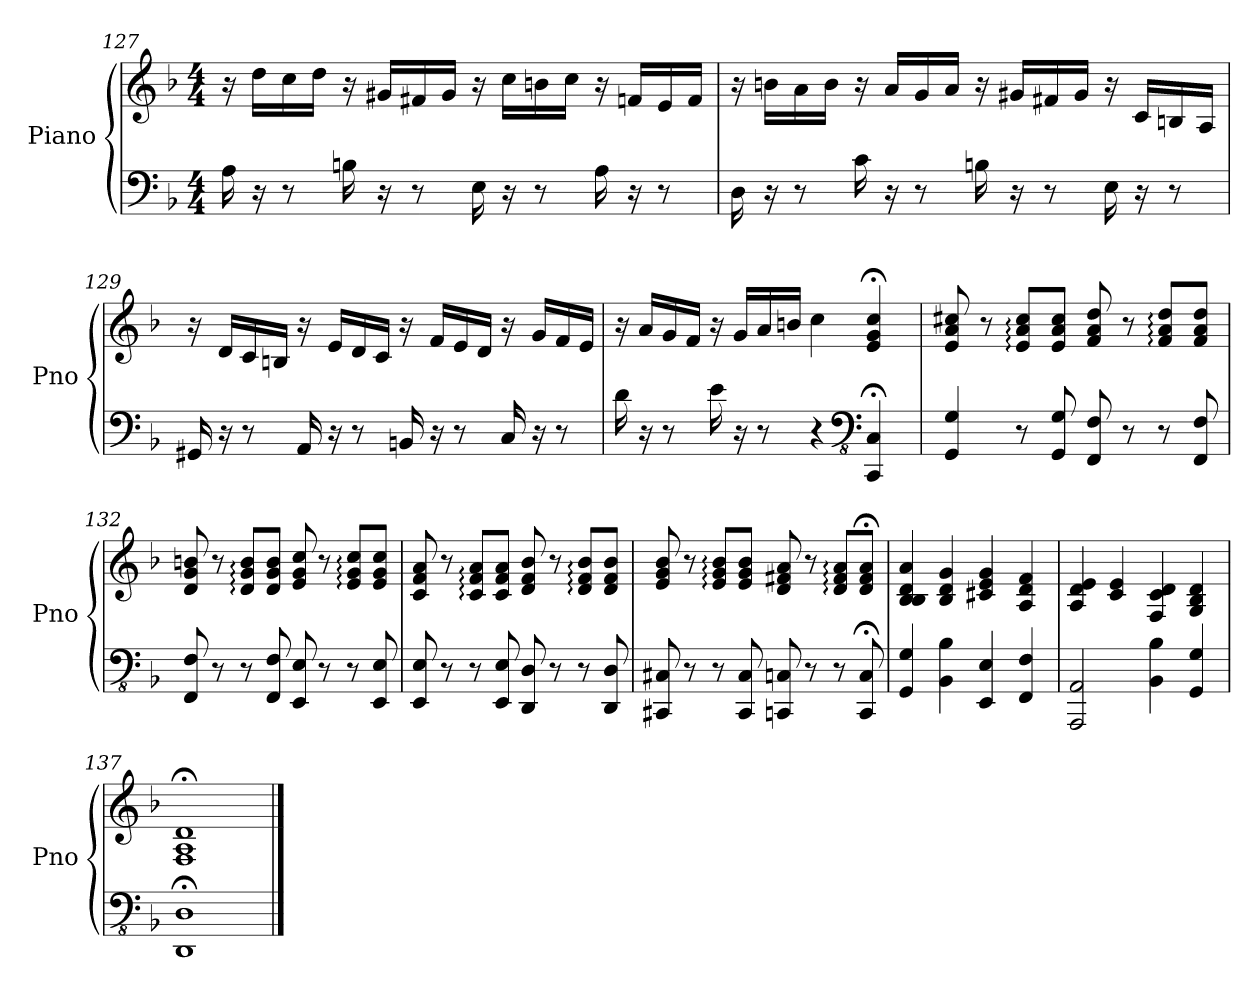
**kern	**kern
*part1	*part1
*staff2	*staff1
*I"Piano	*
*I'Pno	*
*clefF4	*clefG2
*k[b-]	*k[b-]
*F:	*F:
*M4/4	*M4/4
=127	=127
16A\	16r
16r	16dd\LL
8r	16cc\
.	16dd\JJ
16Bn\	16r
16r	16g#X/LL
8r	16f#X/
.	16g#/JJ
16E\	16r
16r	16cc\LL
8r	16bn\
.	16cc\JJ
16A\	16r
16r	16fn/LL
8r	16e/
.	16f/JJ
=128	=128
16D\	16r
16r	16bn\LL
8r	16a\
.	16b\JJ
16c\	16r
16r	16a/LL
8r	16g/
.	16a/JJ
16Bn\	16r
16r	16g#X/LL
8r	16f#X/
.	16g#/JJ
16E\	16r
16r	16c/LL
8r	16Bn/
.	16A/JJ
!!LO:LB:g=z
=129	=129
16GG#X/	16r
16r	16d/LL
8r	16c/
.	16Bn/JJ
16AA/	16r
16r	16e/LL
8r	16d/
.	16c/JJ
16BBn/	16r
16r	16f/LL
8r	16e/
.	16d/JJ
16C/	16r
16r	16g/LL
8r	16f/
.	16e/JJ
=130	=130
16d\	16r
16r	16a/LL
8r	16g/
.	16f/JJ
16e\	16r
16r	16g/LL
8r	16a/
.	16bn/JJ
4r	4cc\
*clefFv4	*
4CCC/;< 4CC/;<	4e/;< 4g/;< 4cc/;<
=131	=131
4GGG/ 4GG/	8e/ 8a/ 8cc#X/
.	8r
8r	8e/: 8a/: 8cc#/:L
8GGG/ 8GG/	8e/ 8a/ 8cc#/J
8FFF/ 8FF/	8f/ 8a/ 8dd/
8r	8r
8r	8f/: 8a/: 8dd/:L
8FFF/ 8FF/	8f/ 8a/ 8dd/J
=132	=132
8FFF/ 8FF/	8d/ 8g/ 8bn/
8r	8r
8r	8d/: 8g/: 8b/:L
8FFF/ 8FF/	8d/ 8g/ 8b/J
8EEE/ 8EE/	8e/ 8g/ 8cc/
8r	8r
8r	8e/: 8g/: 8cc/:L
8EEE/ 8EE/	8e/ 8g/ 8cc/J
!!LO:LB:g=z
=133	=133
8EEE/ 8EE/	8c/ 8f/ 8a/
8r	8r
8r	8c/: 8f/: 8a/:L
8EEE/ 8EE/	8c/ 8f/ 8a/J
8DDD/ 8DD/	8d/ 8f/ 8b-/
8r	8r
8r	8d/: 8f/: 8b-/:L
8DDD/ 8DD/	8d/ 8f/ 8b-/J
=134	=134
8CCC#X/ 8CC#X/	8e/ 8g/ 8b-/
8r	8r
8r	8e/: 8g/: 8b-/:L
8CCC#/ 8CC#/	8e/ 8g/ 8b-/J
8CCCn/ 8CCn/	8d/ 8f#X/ 8a/
8r	8r
8r	8d/: 8f#/: 8a/:L
8CCC/;< 8CC/;<	8d/;< 8f#/;< 8a/;<J
=135	=135
4GGG/ 4GG/	4B-/ 4B-/ 4d/ 4a/
4BBB-\ 4BB-\	4B-/ 4d/ 4g/
4EEE/ 4EE/	4c#X/ 4e/ 4g/
4FFF/ 4FF/	4A/ 4d/ 4f/
=136	=136
2AAAA/ 2AAA/	4A/ 4d/ 4e/
.	4c/ 4e/
4BBB-\ 4BB-\	4F/ 4c/ 4d/
4GGG/ 4GG/	4G/ 4B-/ 4d/
!!LO:PB:g=z
=137	=137
1DDD;< 1DD;<	1F;< 1A;< 1d;<
==	==
*-	*-
